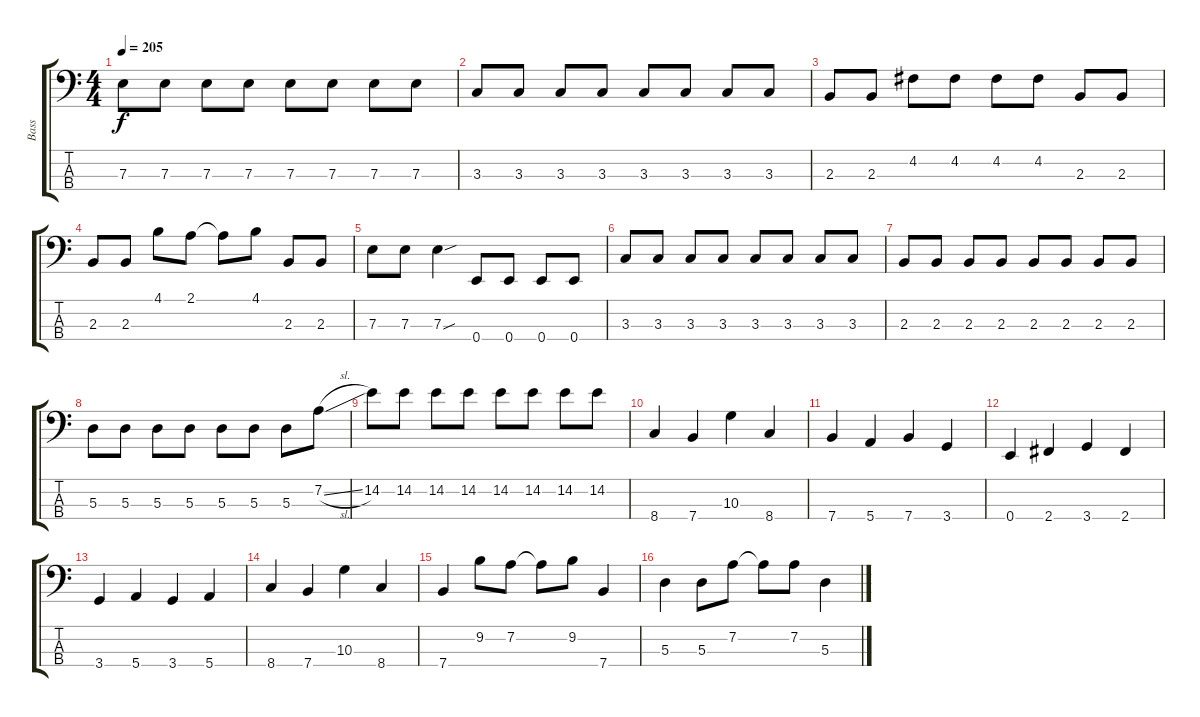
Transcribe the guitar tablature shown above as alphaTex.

\track ("Bass" "Bass") {instrument electricbasspick}
\staff {score tabs}
\tuning (G2 D2 A1 E1) {hide}
\ts (4 4)
\tempo 205
\clef f4
\ks c
7.3.8{dy f} 7.3.8 7.3.8 7.3.8 7.3.8 7.3.8 7.3.8 7.3.8 |
3.3.8 3.3.8 3.3.8 3.3.8 3.3.8 3.3.8 3.3.8 3.3.8 |
2.3.8 2.3.8 4.2.8 4.2.8 4.2.8 4.2.8 2.3.8 2.3.8 |
2.3.8 2.3.8 4.1.8 2.1.8 2.1{t}.8 4.1.8 2.3.8 2.3.8 |
7.3.8 7.3.8 7.3{sou}.4 0.4.8 0.4.8 0.4.8 0.4.8 |
3.3.8 3.3.8 3.3.8 3.3.8 3.3.8 3.3.8 3.3.8 3.3.8 |
2.3.8 2.3.8 2.3.8 2.3.8 2.3.8 2.3.8 2.3.8 2.3.8 |
5.3.8 5.3.8 5.3.8 5.3.8 5.3.8 5.3.8 5.3.8 7.2{sl}.8 |
14.2.8 14.2.8 14.2.8 14.2.8 14.2.8 14.2.8 14.2.8 14.2.8 |
8.4.4 7.4.4 10.3.4 8.4.4 |
7.4.4 5.4.4 7.4.4 3.4.4 |
0.4.4 2.4.4 3.4.4 2.4.4 |
3.4.4 5.4.4 3.4.4 5.4.4 |
8.4.4 7.4.4 10.3.4 8.4.4 |
7.4.4 9.2.8 7.2.8 7.2{t}.8 9.2.8 7.4.4 |
5.3.4 5.3.8 7.2.8 7.2{t}.8 7.2.8 5.3.4
